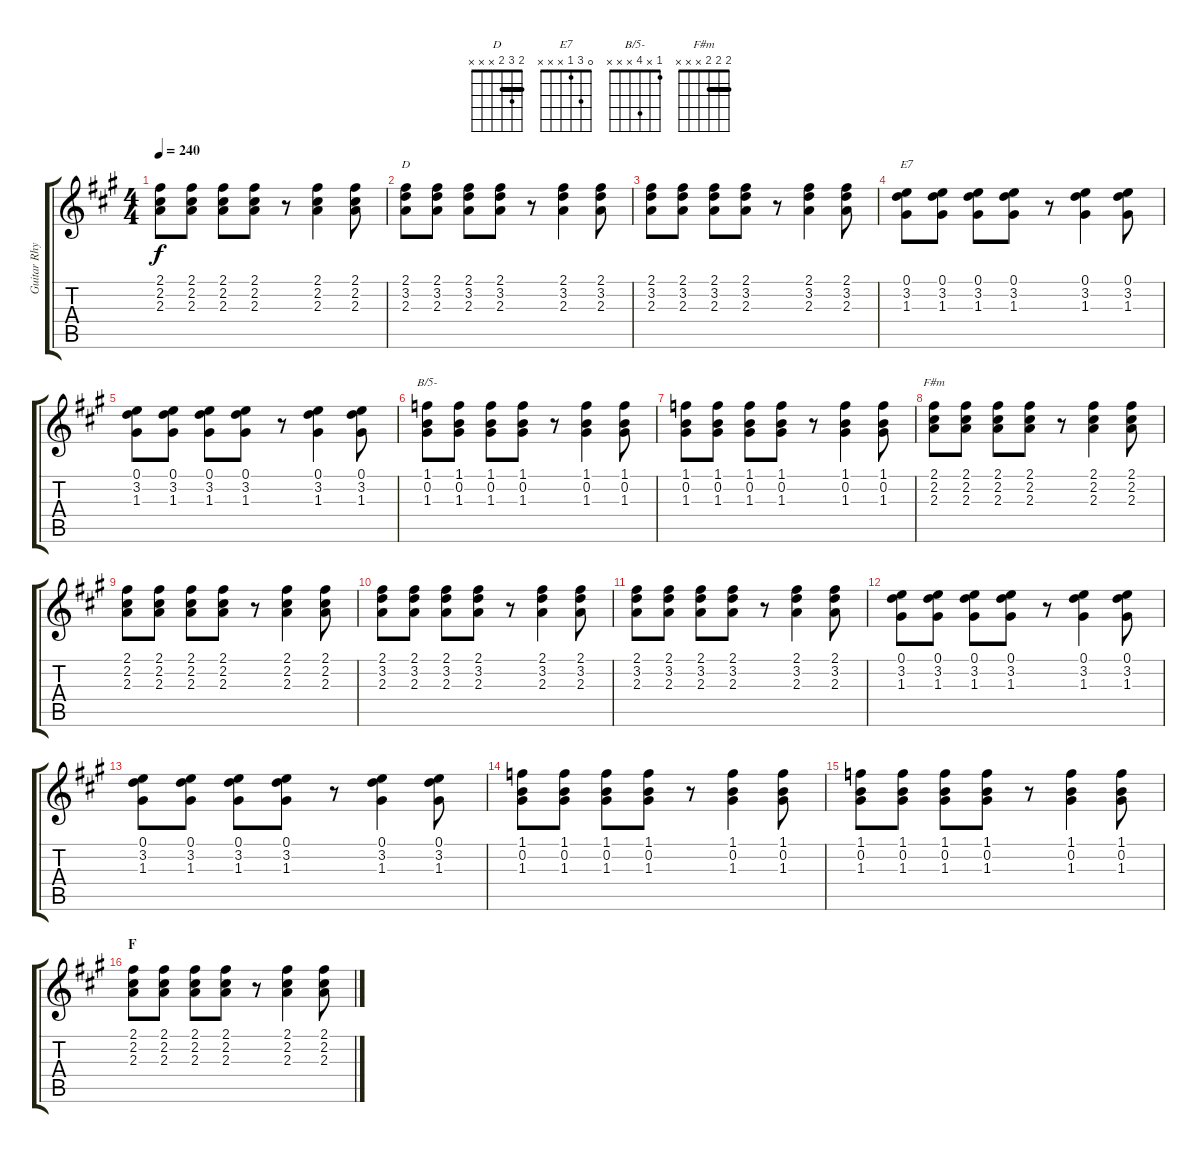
\track ("Guitar Rhytm" "Guitar Rhy") {instrument acousticguitarnylon}
\staff {score tabs}
\tuning (E4 B3 G3 D3 A2 E2) {hide}
\chord ("D" 2 3 2 x x x) {barre 2}
\chord ("E7" 0 3 1 x x x)
\chord ("B/5-" 1 x 4 x x x)
\chord ("F#m" 2 2 2 x x x) {barre 2}
\ts (4 4)
\tempo 240
\clef g2
\ks a
(2.1 2.2 2.3).8{dy f} (2.1 2.2 2.3).8 (2.1 2.2 2.3).8 (2.1 2.2 2.3).8 r.8 (2.1 2.2 2.3).4 (2.1 2.2 2.3).8 |
(2.1 3.2 2.3).8{ch "D"} (2.1 3.2 2.3).8 (2.1 3.2 2.3).8 (2.1 3.2 2.3).8 r.8 (2.1 3.2 2.3).4 (2.1 3.2 2.3).8 |
(2.1 3.2 2.3).8 (2.1 3.2 2.3).8 (2.1 3.2 2.3).8 (2.1 3.2 2.3).8 r.8 (2.1 3.2 2.3).4 (2.1 3.2 2.3).8 |
(0.1 3.2 1.3).8{ch "E7"} (0.1 3.2 1.3).8 (0.1 3.2 1.3).8 (0.1 3.2 1.3).8 r.8 (0.1 3.2 1.3).4 (0.1 3.2 1.3).8 |
(0.1 3.2 1.3).8 (0.1 3.2 1.3).8 (0.1 3.2 1.3).8 (0.1 3.2 1.3).8 r.8 (0.1 3.2 1.3).4 (0.1 3.2 1.3).8 |
(1.1 0.2 1.3).8{ch "B/5-"} (1.1 0.2 1.3).8 (1.1 0.2 1.3).8 (1.1 0.2 1.3).8 r.8 (1.1 0.2 1.3).4 (1.1 0.2 1.3).8 |
(1.1 0.2 1.3).8 (1.1 0.2 1.3).8 (1.1 0.2 1.3).8 (1.1 0.2 1.3).8 r.8 (1.1 0.2 1.3).4 (1.1 0.2 1.3).8 |
(2.1 2.2 2.3).8{ch "F#m"} (2.1 2.2 2.3).8 (2.1 2.2 2.3).8 (2.1 2.2 2.3).8 r.8 (2.1 2.2 2.3).4 (2.1 2.2 2.3).8 |
(2.1 2.2 2.3).8 (2.1 2.2 2.3).8 (2.1 2.2 2.3).8 (2.1 2.2 2.3).8 r.8 (2.1 2.2 2.3).4 (2.1 2.2 2.3).8 |
(2.1 3.2 2.3).8 (2.1 3.2 2.3).8 (2.1 3.2 2.3).8 (2.1 3.2 2.3).8 r.8 (2.1 3.2 2.3).4 (2.1 3.2 2.3).8 |
(2.1 3.2 2.3).8 (2.1 3.2 2.3).8 (2.1 3.2 2.3).8 (2.1 3.2 2.3).8 r.8 (2.1 3.2 2.3).4 (2.1 3.2 2.3).8 |
(0.1 3.2 1.3).8 (0.1 3.2 1.3).8 (0.1 3.2 1.3).8 (0.1 3.2 1.3).8 r.8 (0.1 3.2 1.3).4 (0.1 3.2 1.3).8 |
(0.1 3.2 1.3).8 (0.1 3.2 1.3).8 (0.1 3.2 1.3).8 (0.1 3.2 1.3).8 r.8 (0.1 3.2 1.3).4 (0.1 3.2 1.3).8 |
(1.1 0.2 1.3).8 (1.1 0.2 1.3).8 (1.1 0.2 1.3).8 (1.1 0.2 1.3).8 r.8 (1.1 0.2 1.3).4 (1.1 0.2 1.3).8 |
(1.1 0.2 1.3).8 (1.1 0.2 1.3).8 (1.1 0.2 1.3).8 (1.1 0.2 1.3).8 r.8 (1.1 0.2 1.3).4 (1.1 0.2 1.3).8 |
\section ("" "F")
(2.1 2.2 2.3).8 (2.1 2.2 2.3).8 (2.1 2.2 2.3).8 (2.1 2.2 2.3).8 r.8 (2.1 2.2 2.3).4 (2.1 2.2 2.3).8
